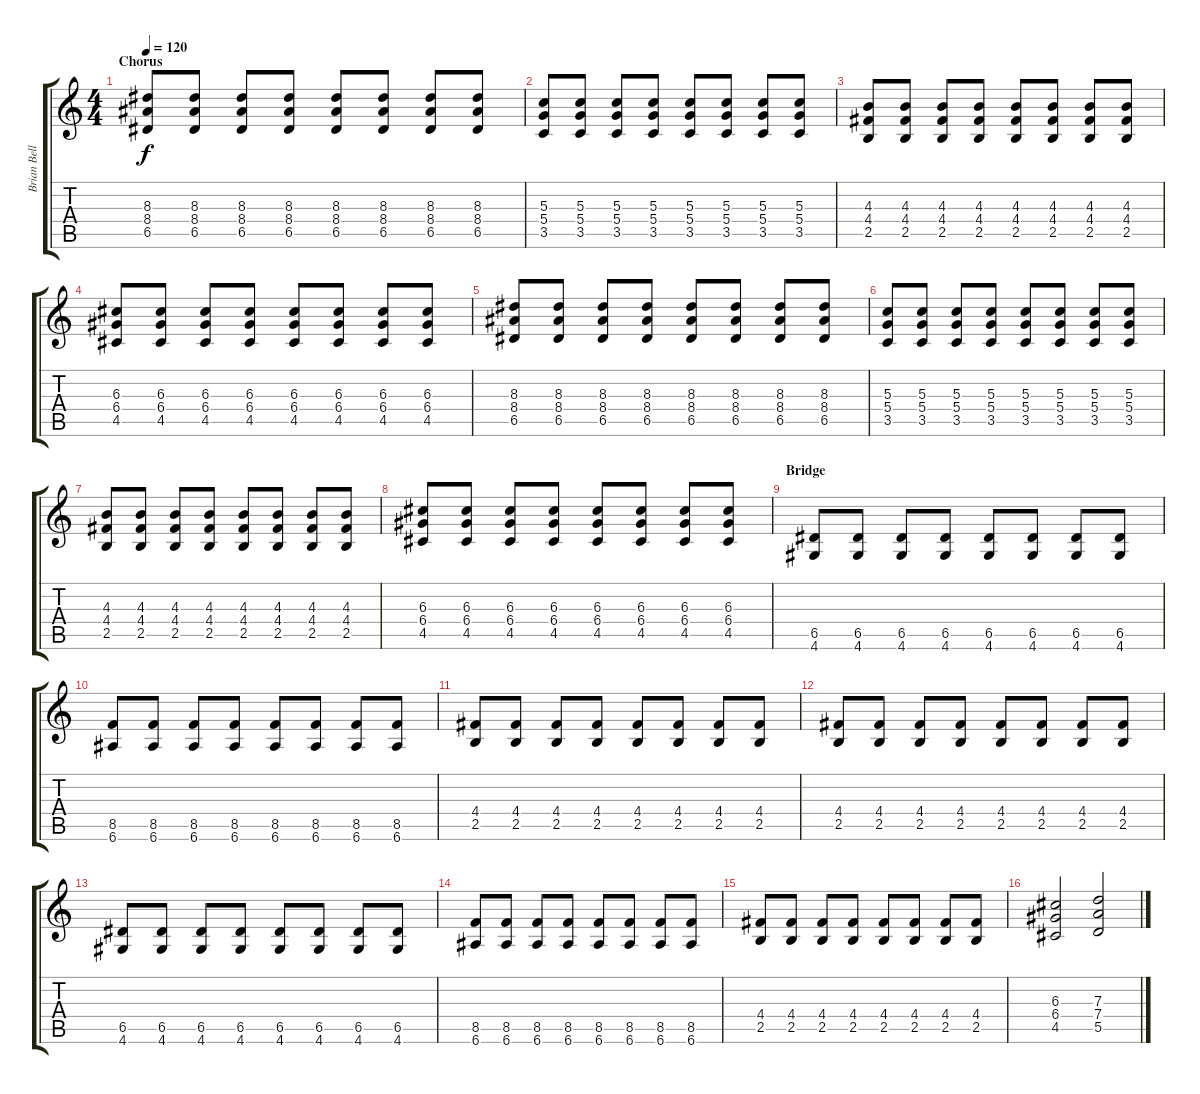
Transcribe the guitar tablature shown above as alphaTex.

\track ("Brian Bell" "Brian Bell") {instrument overdrivenguitar}
\staff {score tabs}
\tuning (E4 B3 G3 D3 A2 E2) {hide}
\ts (4 4)
\section ("" "Chorus")
\tempo 120
\clef g2
\ks c
(8.3 8.4 6.5).8{dy f} (8.3 8.4 6.5).8 (8.3 8.4 6.5).8 (8.3 8.4 6.5).8 (8.3 8.4 6.5).8 (8.3 8.4 6.5).8 (8.3 8.4 6.5).8 (8.3 8.4 6.5).8 |
(5.3 5.4 3.5).8 (5.3 5.4 3.5).8 (5.3 5.4 3.5).8 (5.3 5.4 3.5).8 (5.3 5.4 3.5).8 (5.3 5.4 3.5).8 (5.3 5.4 3.5).8 (5.3 5.4 3.5).8 |
(4.3 4.4 2.5).8 (4.3 4.4 2.5).8 (4.3 4.4 2.5).8 (4.3 4.4 2.5).8 (4.3 4.4 2.5).8 (4.3 4.4 2.5).8 (4.3 4.4 2.5).8 (4.3 4.4 2.5).8 |
(6.3 6.4 4.5).8 (6.3 6.4 4.5).8 (6.3 6.4 4.5).8 (6.3 6.4 4.5).8 (6.3 6.4 4.5).8 (6.3 6.4 4.5).8 (6.3 6.4 4.5).8 (6.3 6.4 4.5).8 |
(8.3 8.4 6.5).8 (8.3 8.4 6.5).8 (8.3 8.4 6.5).8 (8.3 8.4 6.5).8 (8.3 8.4 6.5).8 (8.3 8.4 6.5).8 (8.3 8.4 6.5).8 (8.3 8.4 6.5).8 |
(5.3 5.4 3.5).8 (5.3 5.4 3.5).8 (5.3 5.4 3.5).8 (5.3 5.4 3.5).8 (5.3 5.4 3.5).8 (5.3 5.4 3.5).8 (5.3 5.4 3.5).8 (5.3 5.4 3.5).8 |
(4.3 4.4 2.5).8 (4.3 4.4 2.5).8 (4.3 4.4 2.5).8 (4.3 4.4 2.5).8 (4.3 4.4 2.5).8 (4.3 4.4 2.5).8 (4.3 4.4 2.5).8 (4.3 4.4 2.5).8 |
(6.3 6.4 4.5).8 (6.3 6.4 4.5).8 (6.3 6.4 4.5).8 (6.3 6.4 4.5).8 (6.3 6.4 4.5).8 (6.3 6.4 4.5).8 (6.3 6.4 4.5).8 (6.3 6.4 4.5).8 |
\section ("" "Bridge")
(6.5 4.6).8 (6.5 4.6).8 (6.5 4.6).8 (6.5 4.6).8 (6.5 4.6).8 (6.5 4.6).8 (6.5 4.6).8 (6.5 4.6).8 |
(8.5 6.6).8 (8.5 6.6).8 (8.5 6.6).8 (8.5 6.6).8 (8.5 6.6).8 (8.5 6.6).8 (8.5 6.6).8 (8.5 6.6).8 |
(4.4 2.5).8 (4.4 2.5).8 (4.4 2.5).8 (4.4 2.5).8 (4.4 2.5).8 (4.4 2.5).8 (4.4 2.5).8 (4.4 2.5).8 |
(4.4 2.5).8 (4.4 2.5).8 (4.4 2.5).8 (4.4 2.5).8 (4.4 2.5).8 (4.4 2.5).8 (4.4 2.5).8 (4.4 2.5).8 |
(6.5 4.6).8 (6.5 4.6).8 (6.5 4.6).8 (6.5 4.6).8 (6.5 4.6).8 (6.5 4.6).8 (6.5 4.6).8 (6.5 4.6).8 |
(8.5 6.6).8 (8.5 6.6).8 (8.5 6.6).8 (8.5 6.6).8 (8.5 6.6).8 (8.5 6.6).8 (8.5 6.6).8 (8.5 6.6).8 |
(4.4 2.5).8 (4.4 2.5).8 (4.4 2.5).8 (4.4 2.5).8 (4.4 2.5).8 (4.4 2.5).8 (4.4 2.5).8 (4.4 2.5).8 |
(6.3 6.4 4.5).2 (7.3 7.4 5.5).2
